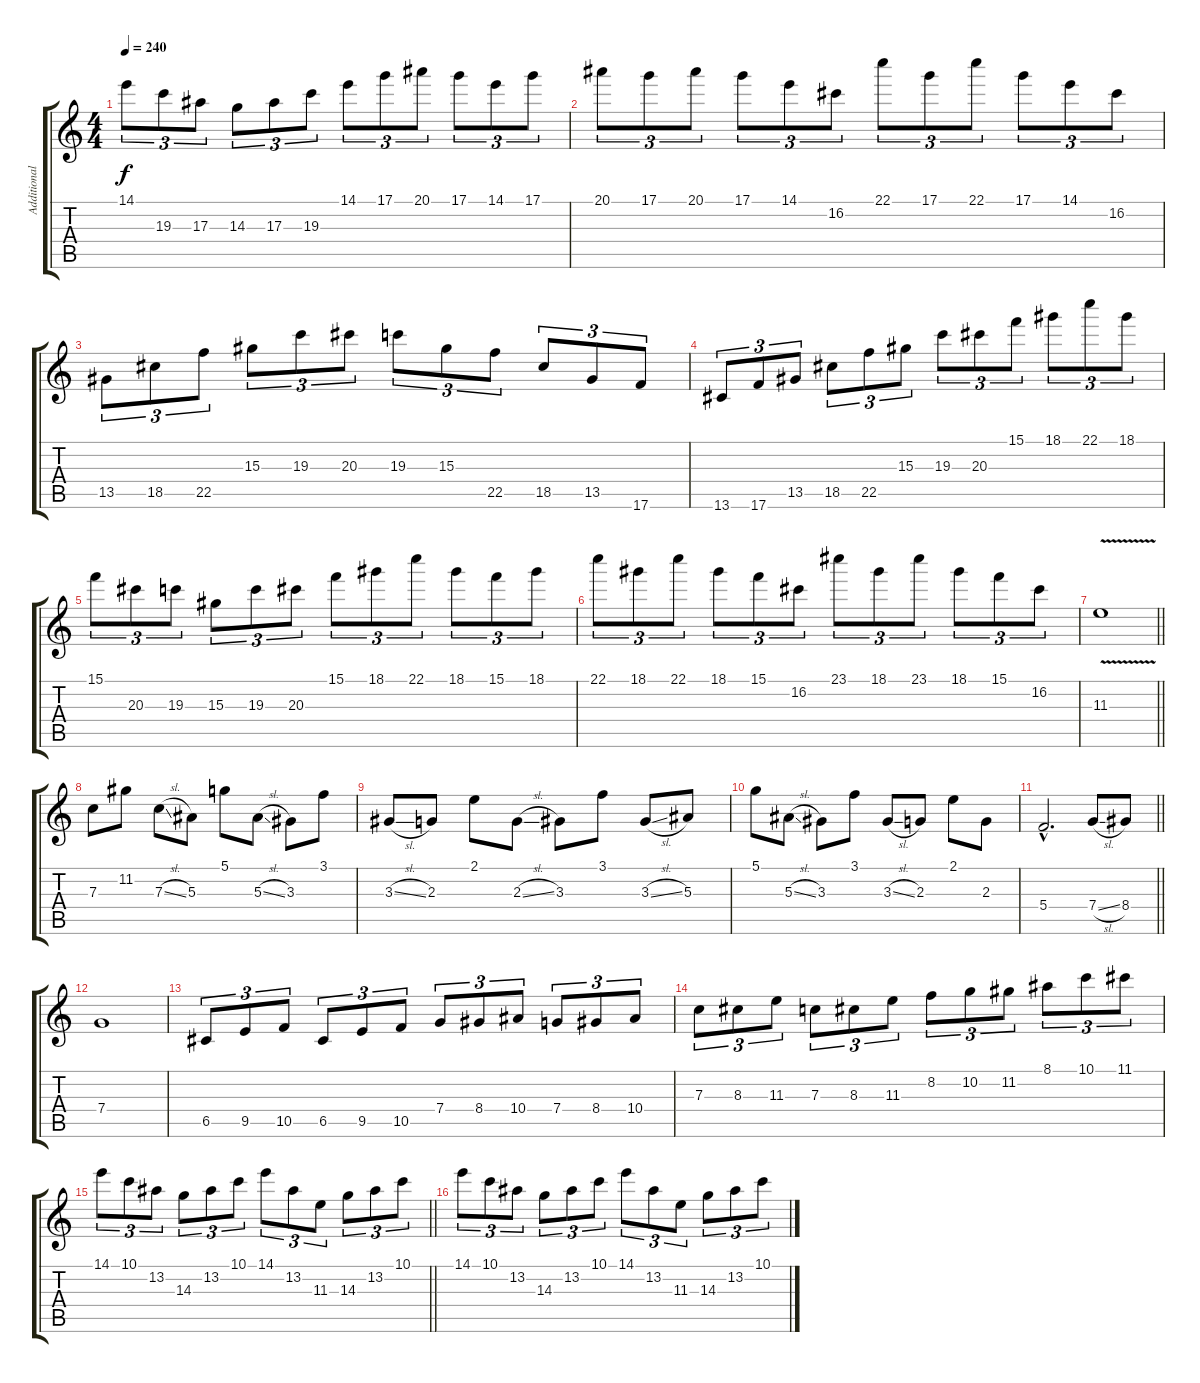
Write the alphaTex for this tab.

\track ("Additional guitar #1" "Additional") {instrument distortionguitar}
\staff {score tabs}
\tuning (D4 A3 F3 C3 G2 C2) {hide}
\ts (4 4)
\tempo 240
\clef g2
\ks c
14.1.8{tu (3 2) dy f} 19.3.8{tu (3 2)} 17.3.8{tu (3 2)} 14.3.8{tu (3 2)} 17.3.8{tu (3 2)} 19.3.8{tu (3 2)} 14.1.8{tu (3 2)} 17.1.8{tu (3 2)} 20.1.8{tu (3 2)} 17.1.8{tu (3 2)} 14.1.8{tu (3 2)} 17.1.8{tu (3 2)} |
20.1.8{tu (3 2)} 17.1.8{tu (3 2)} 20.1.8{tu (3 2)} 17.1.8{tu (3 2)} 14.1.8{tu (3 2)} 16.2.8{tu (3 2)} 22.1.8{tu (3 2)} 17.1.8{tu (3 2)} 22.1.8{tu (3 2)} 17.1.8{tu (3 2)} 14.1.8{tu (3 2)} 16.2.8{tu (3 2)} |
13.5.8{tu (3 2)} 18.5.8{tu (3 2)} 22.5.8{tu (3 2)} 15.3.8{tu (3 2)} 19.3.8{tu (3 2)} 20.3.8{tu (3 2)} 19.3.8{tu (3 2)} 15.3.8{tu (3 2)} 22.5.8{tu (3 2)} 18.5.8{tu (3 2)} 13.5.8{tu (3 2)} 17.6.8{tu (3 2)} |
13.6.8{tu (3 2)} 17.6.8{tu (3 2)} 13.5.8{tu (3 2)} 18.5.8{tu (3 2)} 22.5.8{tu (3 2)} 15.3.8{tu (3 2)} 19.3.8{tu (3 2)} 20.3.8{tu (3 2)} 15.1.8{tu (3 2)} 18.1.8{tu (3 2)} 22.1.8{tu (3 2)} 18.1.8{tu (3 2)} |
15.1.8{tu (3 2)} 20.3.8{tu (3 2)} 19.3.8{tu (3 2)} 15.3.8{tu (3 2)} 19.3.8{tu (3 2)} 20.3.8{tu (3 2)} 15.1.8{tu (3 2)} 18.1.8{tu (3 2)} 22.1.8{tu (3 2)} 18.1.8{tu (3 2)} 15.1.8{tu (3 2)} 18.1.8{tu (3 2)} |
22.1.8{tu (3 2)} 18.1.8{tu (3 2)} 22.1.8{tu (3 2)} 18.1.8{tu (3 2)} 15.1.8{tu (3 2)} 16.2.8{tu (3 2)} 23.1.8{tu (3 2)} 18.1.8{tu (3 2)} 23.1.8{tu (3 2)} 18.1.8{tu (3 2)} 15.1.8{tu (3 2)} 16.2.8{tu (3 2)} |
\barLineRight lightlight
11.3{v}.1 |
7.3.8 11.2.8 7.3{sl}.8 5.3.8 5.1.8 5.3{sl}.8 3.3.8 3.1.8 |
3.3{sl}.8 2.3.8 2.1.8 2.3{sl}.8 3.3.8 3.1.8 3.3{sl}.8 5.3.8 |
5.1.8 5.3{sl}.8 3.3.8 3.1.8 3.3{sl}.8 2.3.8 2.1.8 2.3.8 |
\barLineRight lightlight
5.4{hac}.2{d} 7.4{sl}.8 8.4.8 |
7.4.1 |
6.5.8{tu (3 2)} 9.5.8{tu (3 2)} 10.5.8{tu (3 2)} 6.5.8{tu (3 2)} 9.5.8{tu (3 2)} 10.5.8{tu (3 2)} 7.4.8{tu (3 2)} 8.4.8{tu (3 2)} 10.4.8{tu (3 2)} 7.4.8{tu (3 2)} 8.4.8{tu (3 2)} 10.4.8{tu (3 2)} |
7.3.8{tu (3 2)} 8.3.8{tu (3 2)} 11.3.8{tu (3 2)} 7.3.8{tu (3 2)} 8.3.8{tu (3 2)} 11.3.8{tu (3 2)} 8.2.8{tu (3 2)} 10.2.8{tu (3 2)} 11.2.8{tu (3 2)} 8.1.8{tu (3 2)} 10.1.8{tu (3 2)} 11.1.8{tu (3 2)} |
\barLineRight lightlight
14.1.8{tu (3 2)} 10.1.8{tu (3 2)} 13.2.8{tu (3 2)} 14.3.8{tu (3 2)} 13.2.8{tu (3 2)} 10.1.8{tu (3 2)} 14.1.8{tu (3 2)} 13.2.8{tu (3 2)} 11.3.8{tu (3 2)} 14.3.8{tu (3 2)} 13.2.8{tu (3 2)} 10.1.8{tu (3 2)} |
14.1.8{tu (3 2)} 10.1.8{tu (3 2)} 13.2.8{tu (3 2)} 14.3.8{tu (3 2)} 13.2.8{tu (3 2)} 10.1.8{tu (3 2)} 14.1.8{tu (3 2)} 13.2.8{tu (3 2)} 11.3.8{tu (3 2)} 14.3.8{tu (3 2)} 13.2.8{tu (3 2)} 10.1.8{tu (3 2)}
